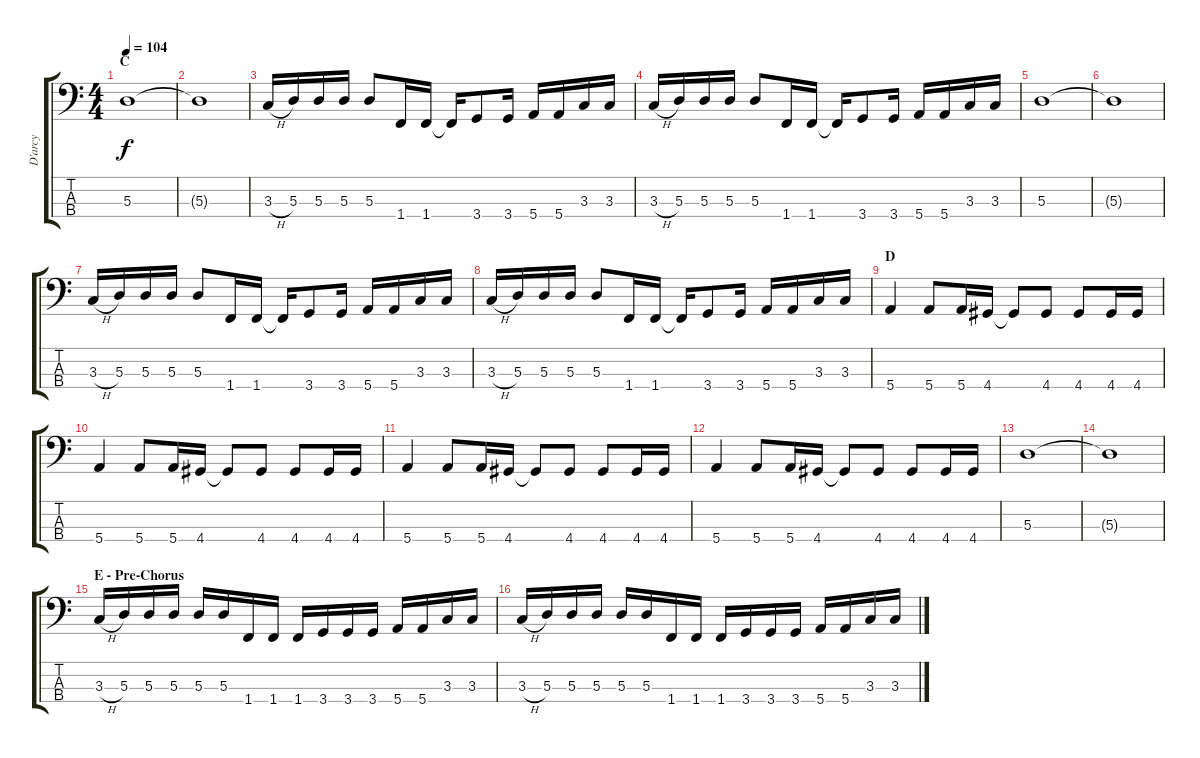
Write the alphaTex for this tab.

\track ("D'arcy" "D'arcy") {instrument electricbasspick}
\staff {score tabs}
\tuning (G2 D2 A1 E1) {hide}
\ts (4 4)
\section ("" "C")
\tempo 104
\clef f4
\ks c
5.3.1{dy f} |
5.3{t}.1 |
3.3{h}.16 5.3.16 5.3.16 5.3.16 5.3.8 1.4.16 1.4.16 1.4{t}.16 3.4.8 3.4.16 5.4.16 5.4.16 3.3.16 3.3.16 |
3.3{h}.16 5.3.16 5.3.16 5.3.16 5.3.8 1.4.16 1.4.16 1.4{t}.16 3.4.8 3.4.16 5.4.16 5.4.16 3.3.16 3.3.16 |
5.3.1 |
5.3{t}.1 |
3.3{h}.16 5.3.16 5.3.16 5.3.16 5.3.8 1.4.16 1.4.16 1.4{t}.16 3.4.8 3.4.16 5.4.16 5.4.16 3.3.16 3.3.16 |
3.3{h}.16 5.3.16 5.3.16 5.3.16 5.3.8 1.4.16 1.4.16 1.4{t}.16 3.4.8 3.4.16 5.4.16 5.4.16 3.3.16 3.3.16 |
\section ("" "D")
5.4.4 5.4.8 5.4.16 4.4.16 4.4{t}.8 4.4.8 4.4.8 4.4.16 4.4.16 |
5.4.4 5.4.8 5.4.16 4.4.16 4.4{t}.8 4.4.8 4.4.8 4.4.16 4.4.16 |
5.4.4 5.4.8 5.4.16 4.4.16 4.4{t}.8 4.4.8 4.4.8 4.4.16 4.4.16 |
5.4.4 5.4.8 5.4.16 4.4.16 4.4{t}.8 4.4.8 4.4.8 4.4.16 4.4.16 |
5.3.1 |
5.3{t}.1 |
\section ("" "E - Pre-Chorus")
3.3{h}.16 5.3.16 5.3.16 5.3.16 5.3.16 5.3.16 1.4.16 1.4.16 1.4.16 3.4.16 3.4.16 3.4.16 5.4.16 5.4.16 3.3.16 3.3.16 |
3.3{h}.16 5.3.16 5.3.16 5.3.16 5.3.16 5.3.16 1.4.16 1.4.16 1.4.16 3.4.16 3.4.16 3.4.16 5.4.16 5.4.16 3.3.16 3.3.16
